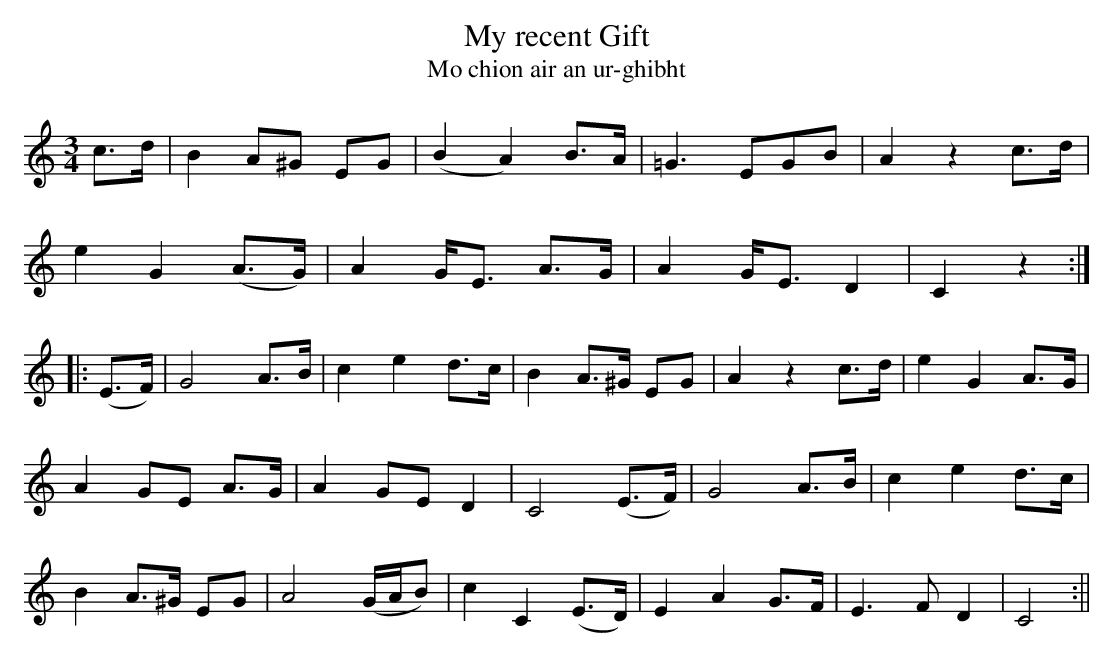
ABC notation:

X:1
T:My recent Gift
T:Mo chion air an ur-ghibht
M:3/4
L:1/8
K:C
c>d|B2 A^G EG|(B2A2) B>A|=G3E^ GB|A2 z2 c>d|
e2G2 (A>G)|A2 G<E A>G|A2 G<E D2|C2 z2:|
|:(E>F)|G4 A>B|c2e2 d>c|B2 A>^G EG|A2 z2 c>d|e2G2 A>G|
A2 GE A>G|A2 GE D2|C4 (E>F)|G4 A>B|c2e2 d>c|
B2 A>^G EG|A4 (G/A/B)|c2C2 (E>D)|E2A2 G>F|E3F D2|C4:||
